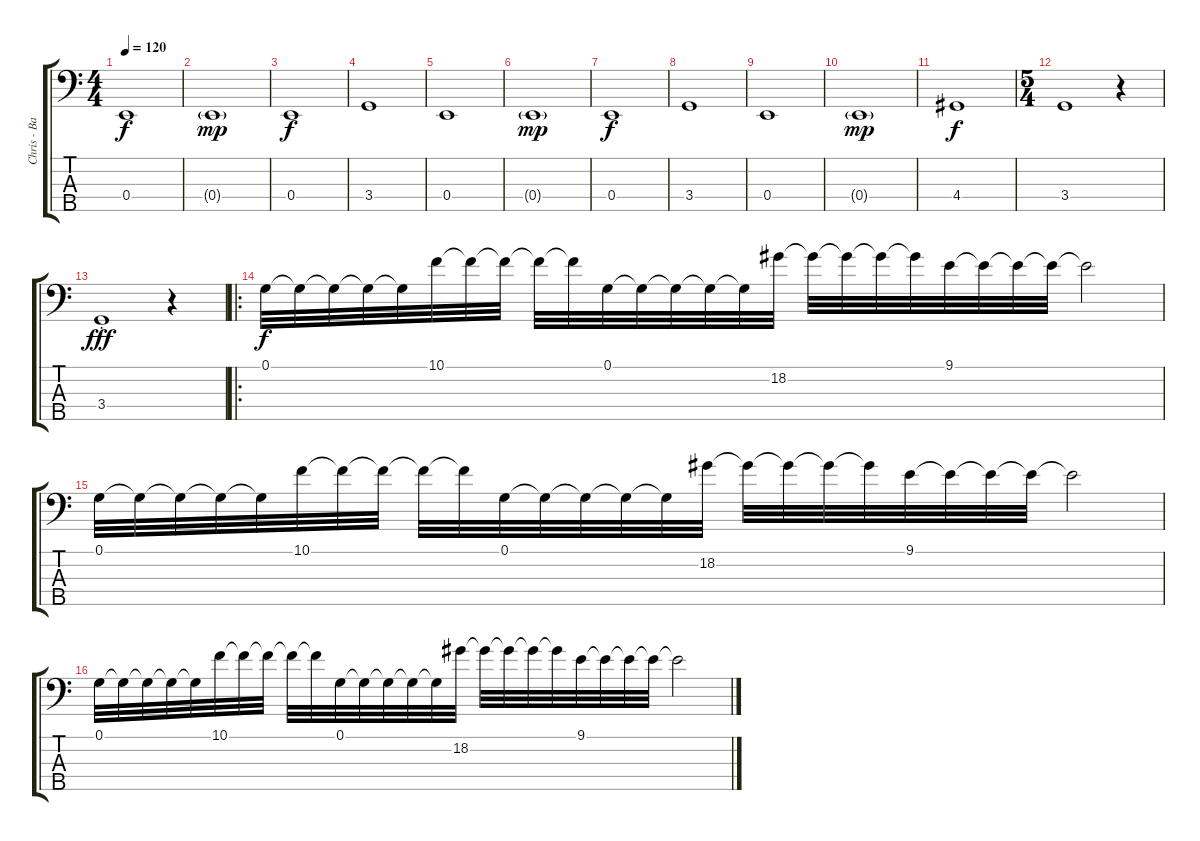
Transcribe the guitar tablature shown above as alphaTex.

\track ("Chris - Bass - (Five String)" "Chris - Ba") {instrument electricbassfinger}
\staff {score tabs}
\tuning (G2 D2 A1 E1 B0) {hide}
\ts (4 4)
\tempo 120
\clef f4
\ks c
0.4.1{dy f} |
0.4{g}.1{dy mp} |
0.4.1{dy f} |
3.4.1 |
0.4.1 |
0.4{g}.1{dy mp} |
0.4.1{dy f} |
3.4.1 |
0.4.1 |
0.4{g}.1{dy mp} |
4.4.1{dy f} |
\ts (5 4)
3.4.1 r.4 |
3.4{st}.1{dy fff} r.4 |
\ro
0.1.32{dy f} 0.1{t}.32 0.1{t}.32 0.1{t}.32 0.1{t}.32 10.1.32 10.1{t}.32 10.1{t}.32 10.1{t}.32 10.1{t}.32 0.1.32 0.1{t}.32 0.1{t}.32 0.1{t}.32 0.1{t}.32 18.2.32 18.2{t}.32 18.2{t}.32 18.2{t}.32 18.2{t}.32 9.1.32 9.1{t}.32 9.1{t}.32 9.1{t}.32 9.1{t}.2 |
0.1.32 0.1{t}.32 0.1{t}.32 0.1{t}.32 0.1{t}.32 10.1.32 10.1{t}.32 10.1{t}.32 10.1{t}.32 10.1{t}.32 0.1.32 0.1{t}.32 0.1{t}.32 0.1{t}.32 0.1{t}.32 18.2.32 18.2{t}.32 18.2{t}.32 18.2{t}.32 18.2{t}.32 9.1.32 9.1{t}.32 9.1{t}.32 9.1{t}.32 9.1{t}.2 |
0.1.32 0.1{t}.32 0.1{t}.32 0.1{t}.32 0.1{t}.32 10.1.32 10.1{t}.32 10.1{t}.32 10.1{t}.32 10.1{t}.32 0.1.32 0.1{t}.32 0.1{t}.32 0.1{t}.32 0.1{t}.32 18.2.32 18.2{t}.32 18.2{t}.32 18.2{t}.32 18.2{t}.32 9.1.32 9.1{t}.32 9.1{t}.32 9.1{t}.32 9.1{t}.2
